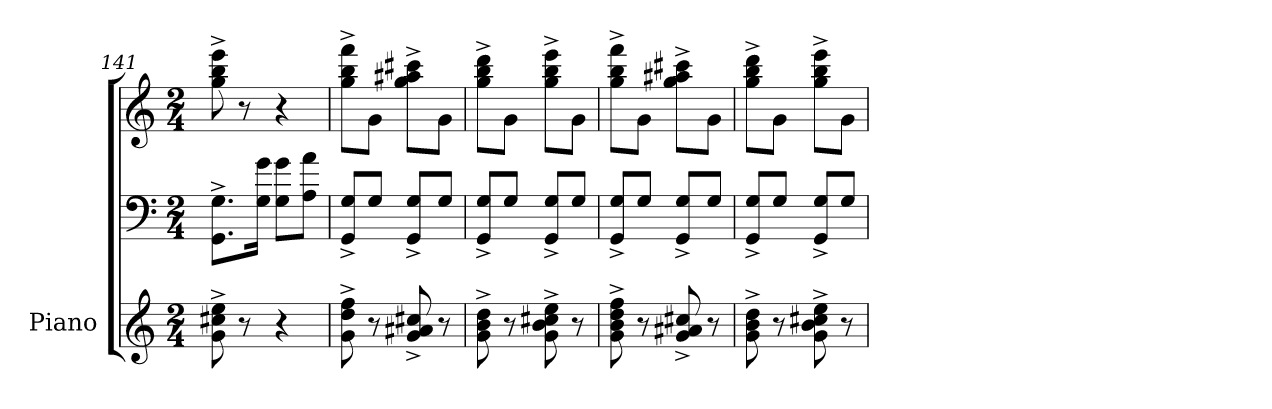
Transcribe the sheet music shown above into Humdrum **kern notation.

**kern	**kern	**kern
*part1	*part1	*part1
*staff3	*staff2	*staff1
*I"Piano	*	*
*I'Pno.	*	*
*clefG2	*clefF4	*clefG2
*k[]	*k[]	*k[]
*M2/4	*M2/4	*M2/4
=141	=141	=141
8g\^ 8cc#X\^ 8ee\^	8.GG\^ 8.G\^L	8gg\^ 8bb\^ 8eee\^
8r	.	8r
.	16G\ 16g\Jk	.
4r	8G\ 8g\L	4r
.	8A\ 8a\J	.
=142	=142	=142
8g\^ 8dd\^ 8ff\^	8GG/^ 8G/^L	8gg\^ 8bb\^ 8fff\^L
8r	8G/J	8g\J
8g/^ 8a#X/^ 8cc#X/^	8GG/^ 8G/^L	8gg\^ 8aa#X\^ 8ccc#X\^L
8r	8G/J	8g\J
=143	=143	=143
8g\^ 8b\^ 8dd\^	8GG/^ 8G/^L	8gg\^ 8bb\^ 8ddd\^L
8r	8G/J	8g\J
8g\^ 8b\^ 8cc#X\^ 8ee\^	8GG/^ 8G/^L	8gg\^ 8bb\^ 8eee\^L
8r	8G/J	8g\J
!!LO:LB:g=z
=144	=144	=144
8g\^ 8b\^ 8dd\^ 8ff\^	8GG/^ 8G/^L	8gg\^ 8bb\^ 8fff\^L
8r	8G/J	8g\J
8g/^ 8a#X/^ 8cc#X/^	8GG/^ 8G/^L	8gg\^ 8aa#X\^ 8ccc#X\^L
8r	8G/J	8g\J
=145	=145	=145
8g\^ 8b\^ 8dd\^	8GG/^ 8G/^L	8gg\^ 8bb\^ 8ddd\^L
8r	8G/J	8g\J
8g\^ 8b\^ 8cc#X\^ 8ee\^	8GG/^ 8G/^L	8gg\^ 8bb\^ 8eee\^L
8r	8G/J	8g\J
=	=	=
*-	*-	*-
